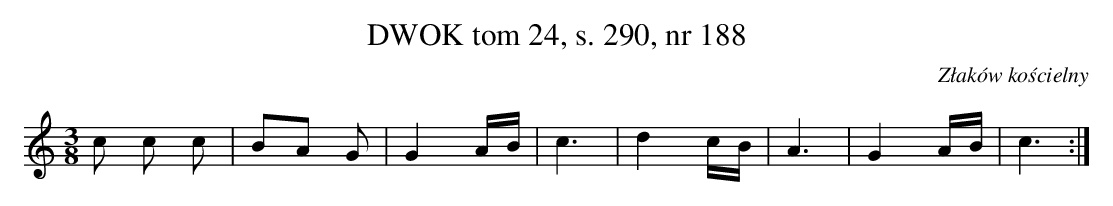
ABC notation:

X:1
T: DWOK tom 24, s. 290, nr 188
O: Złaków kościelny
L: 1/16
M: 3/8
K: C
c2 c2 c2 | B2A2 G2 | G4 AB | c6 | d4 cB |  A6 | G4 AB | c6:|
